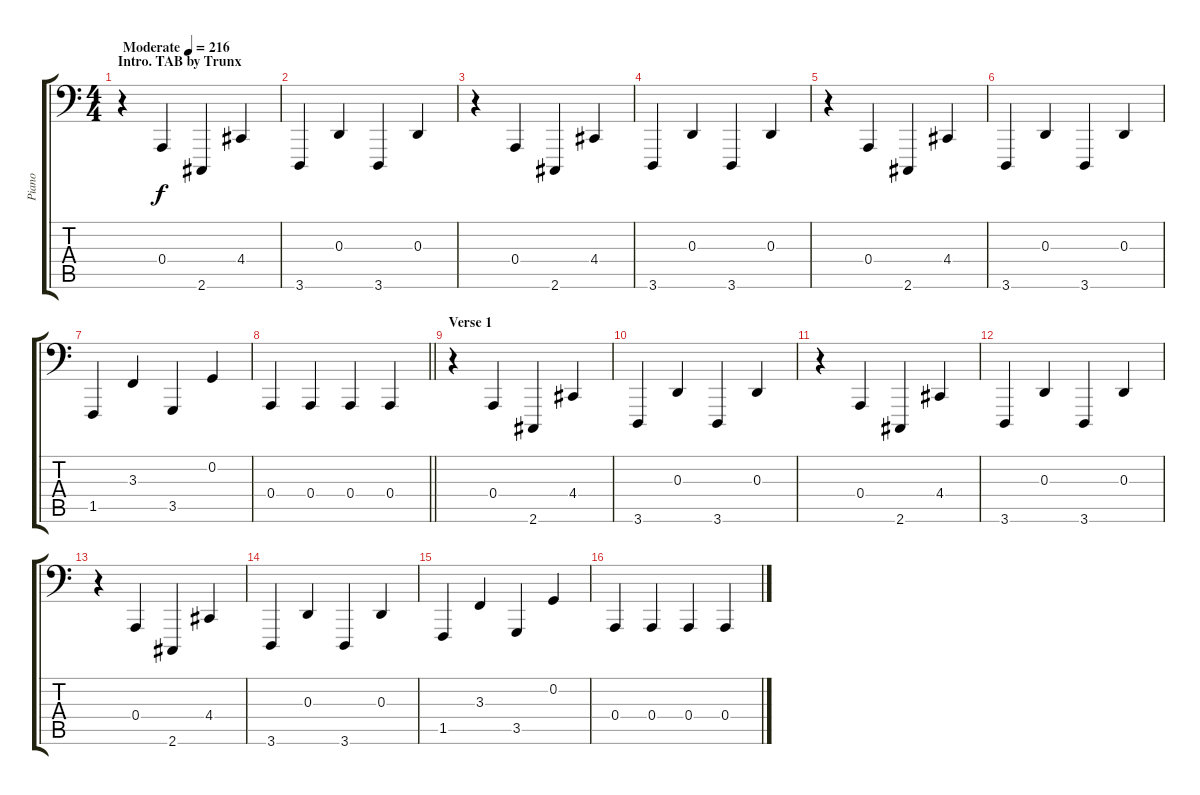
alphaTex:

\track ("Piano" "Piano") {instrument acousticgrandpiano}
\staff {score tabs}
\tuning (C3 G2 D2 A1 E1 B0) {hide}
\ts (4 4)
\section ("" "Intro. TAB by Trunx")
\tempo (216 "Moderate")
\clef f4
\ks c
r.4{dy f instrument acousticgrandpiano} 0.4.4 2.6.4 4.4.4 |
3.6.4 0.3.4 3.6.4 0.3.4 |
r.4 0.4.4 2.6.4 4.4.4 |
3.6.4 0.3.4 3.6.4 0.3.4 |
r.4 0.4.4 2.6.4 4.4.4 |
3.6.4 0.3.4 3.6.4 0.3.4 |
1.5.4 3.3.4 3.5.4 0.2.4 |
\barLineRight lightlight
0.4.4 0.4.4 0.4.4 0.4.4 |
\section ("" "Verse 1")
r.4 0.4.4 2.6.4 4.4.4 |
3.6.4 0.3.4 3.6.4 0.3.4 |
r.4 0.4.4 2.6.4 4.4.4 |
3.6.4 0.3.4 3.6.4 0.3.4 |
r.4 0.4.4 2.6.4 4.4.4 |
3.6.4 0.3.4 3.6.4 0.3.4 |
1.5.4 3.3.4 3.5.4 0.2.4 |
0.4.4 0.4.4 0.4.4 0.4.4
